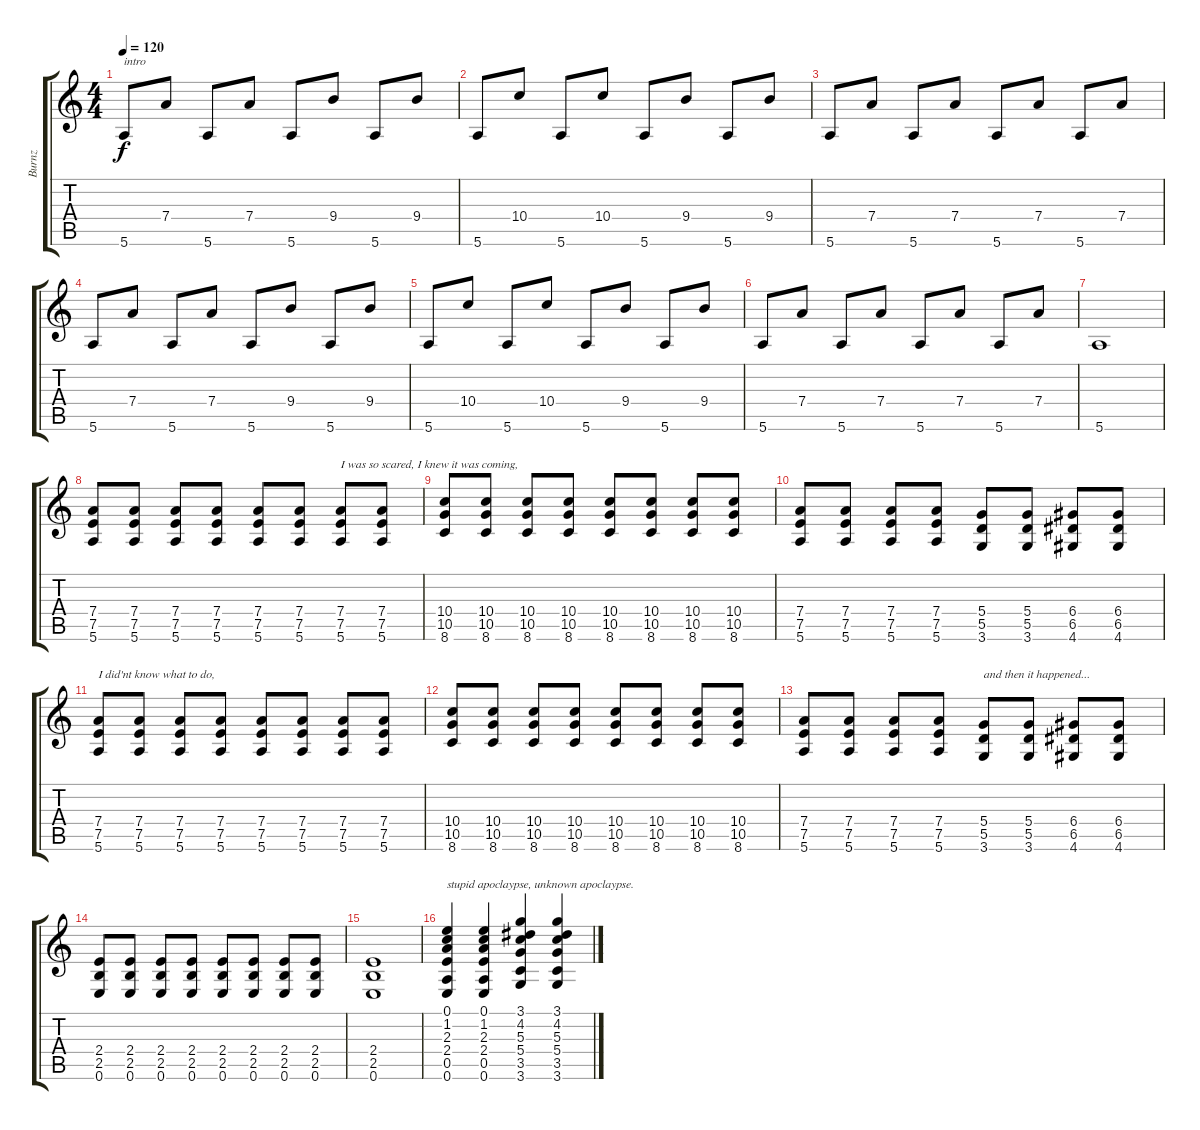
\track ("Burnz" "Burnz") {instrument overdrivenguitar}
\staff {score tabs}
\tuning (E4 B3 G3 D3 A2 E2) {hide}
\ts (4 4)
\tempo 120
\clef g2
\ks c
5.6.8{txt "intro" dy f instrument overdrivenguitar} 7.4.8 5.6.8 7.4.8 5.6.8 9.4.8 5.6.8 9.4.8 |
5.6.8 10.4.8 5.6.8 10.4.8 5.6.8 9.4.8 5.6.8 9.4.8 |
5.6.8 7.4.8 5.6.8 7.4.8 5.6.8 7.4.8 5.6.8 7.4.8 |
5.6.8 7.4.8 5.6.8 7.4.8 5.6.8 9.4.8 5.6.8 9.4.8 |
5.6.8 10.4.8 5.6.8 10.4.8 5.6.8 9.4.8 5.6.8 9.4.8 |
5.6.8 7.4.8 5.6.8 7.4.8 5.6.8 7.4.8 5.6.8 7.4.8 |
5.6.1 |
(7.4 7.5 5.6).8 (7.4 7.5 5.6).8 (7.4 7.5 5.6).8 (7.4 7.5 5.6).8 (7.4 7.5 5.6).8 (7.4 7.5 5.6).8 (7.4 7.5 5.6).8{txt "I was so scared, I knew it was coming, "} (7.4 7.5 5.6).8 |
(10.4 10.5 8.6).8 (10.4 10.5 8.6).8 (10.4 10.5 8.6).8 (10.4 10.5 8.6).8 (10.4 10.5 8.6).8 (10.4 10.5 8.6).8 (10.4 10.5 8.6).8 (10.4 10.5 8.6).8 |
(7.4 7.5 5.6).8 (7.4 7.5 5.6).8 (7.4 7.5 5.6).8 (7.4 7.5 5.6).8 (5.4 5.5 3.6).8 (5.4 5.5 3.6).8 (6.4 6.5 4.6).8 (6.4 6.5 4.6).8 |
(7.4 7.5 5.6).8{txt "I did'nt know what to do,"} (7.4 7.5 5.6).8 (7.4 7.5 5.6).8 (7.4 7.5 5.6).8 (7.4 7.5 5.6).8 (7.4 7.5 5.6).8 (7.4 7.5 5.6).8 (7.4 7.5 5.6).8 |
(10.4 10.5 8.6).8 (10.4 10.5 8.6).8 (10.4 10.5 8.6).8 (10.4 10.5 8.6).8 (10.4 10.5 8.6).8 (10.4 10.5 8.6).8 (10.4 10.5 8.6).8 (10.4 10.5 8.6).8 |
(7.4 7.5 5.6).8 (7.4 7.5 5.6).8 (7.4 7.5 5.6).8 (7.4 7.5 5.6).8 (5.4 5.5 3.6).8{txt "and then it happened..."} (5.4 5.5 3.6).8 (6.4 6.5 4.6).8 (6.4 6.5 4.6).8 |
(2.4 2.5 0.6).8 (2.4 2.5 0.6).8 (2.4 2.5 0.6).8 (2.4 2.5 0.6).8 (2.4 2.5 0.6).8 (2.4 2.5 0.6).8 (2.4 2.5 0.6).8 (2.4 2.5 0.6).8 |
(2.4 2.5 0.6).1 |
(0.1 1.2 2.3 2.4 0.5 0.6).4{txt "stupid apoclaypse, unknown apoclaypse."} (0.1 1.2 2.3 2.4 0.5 0.6).4 (3.1 4.2 5.3 5.4 3.5 3.6).4 (3.1 4.2 5.3 5.4 3.5 3.6).4
